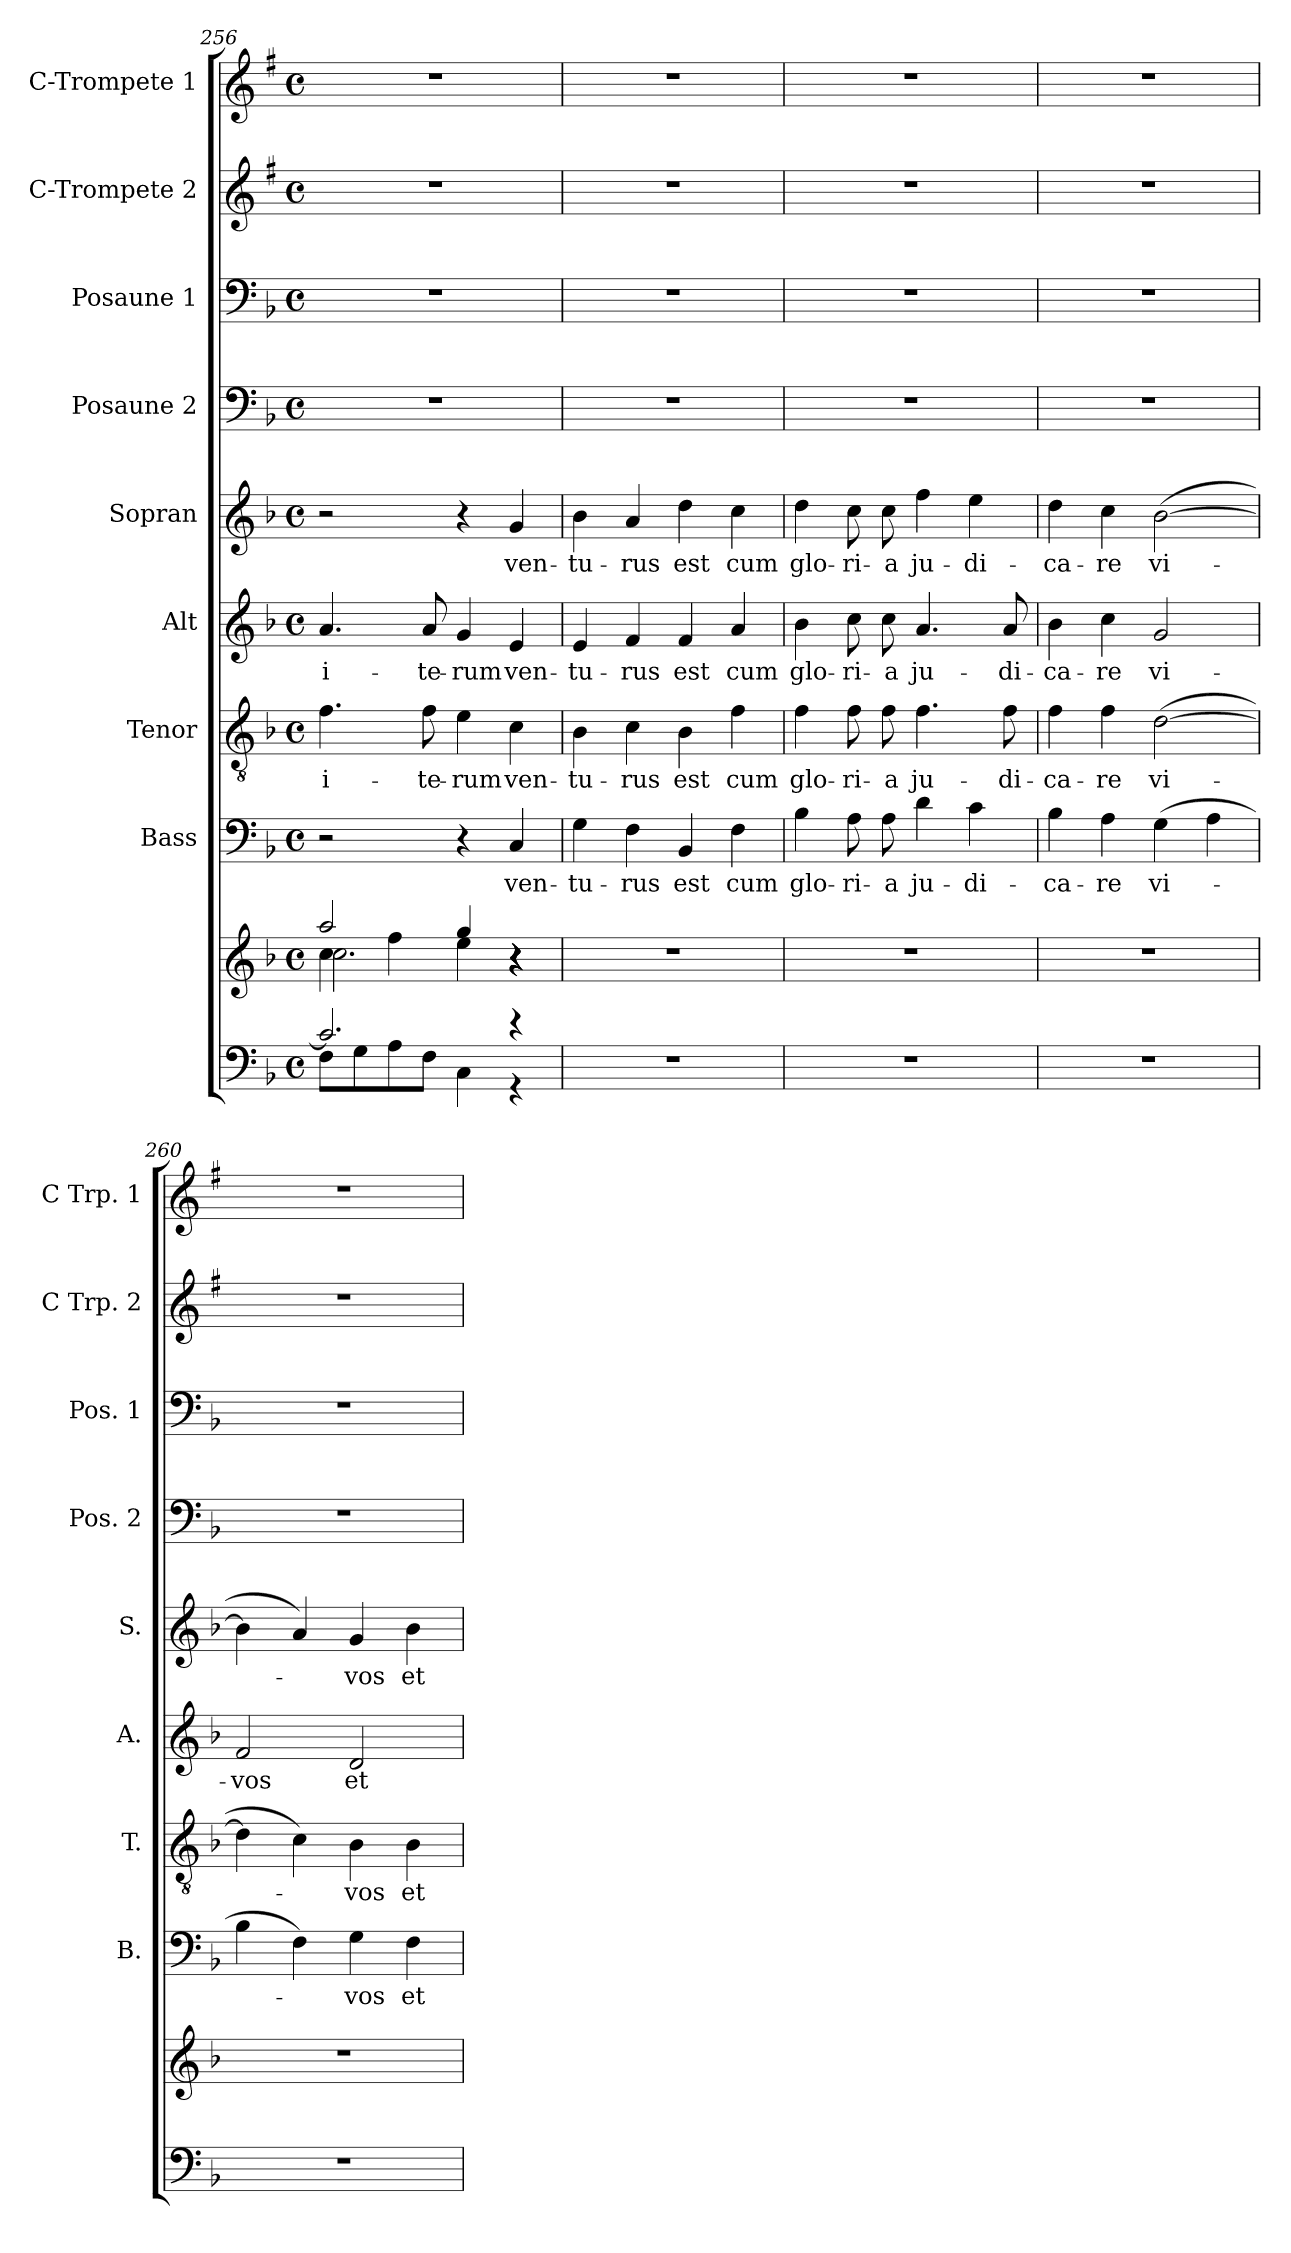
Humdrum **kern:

**kern	**kern	**kern	**text	**kern	**text	**kern	**text	**kern	**text	**kern	**kern	**kern	**kern
*part9	*part9	*part8	*part8	*part7	*part7	*part6	*part6	*part5	*part5	*part4	*part3	*part2	*part1
*staff10	*staff9	*staff8	*staff8	*staff7	*staff7	*staff6	*staff6	*staff5	*staff5	*staff4	*staff3	*staff2	*staff1
*	*	*I"Bass	*	*I"Tenor	*	*I"Alt	*	*I"Sopran	*	*I"Posaune 2	*I"Posaune 1	*I"C-Trompete 2	*I"C-Trompete 1
*	*	*I'B.	*	*I'T.	*	*I'A.	*	*I'S.	*	*I'Pos. 2	*I'Pos. 1	*I'C Trp. 2	*I'C Trp. 1
*clefF4	*clefG2	*clefF4	*	*clefGv2	*	*clefG2	*	*clefG2	*	*clefF4	*clefF4	*clefG2	*clefG2
*	*	*	*	*	*	*	*	*	*	*	*	*ITrd1c2	*ITrd1c2
*k[b-]	*k[b-]	*k[b-]	*	*k[b-]	*	*k[b-]	*	*k[b-]	*	*k[b-]	*k[b-]	*k[b-]	*k[b-]
*F:	*F:	*F:	*	*F:	*	*F:	*	*F:	*	*F:	*F:	*F:	*F:
*M4/4	*M4/4	*M4/4	*	*M4/4	*	*M4/4	*	*M4/4	*	*M4/4	*M4/4	*M4/4	*M4/4
*met(c)	*met(c)	*met(c)	*	*met(c)	*	*met(c)	*	*met(c)	*	*met(c)	*met(c)	*met(c)	*met(c)
=256	=256	=256	=256	=256	=256	=256	=256	=256	=256	=256	=256	=256	=256
*^	*^	*	*	*	*	*	*	*	*	*	*	*	*
*	*	*	*^	*	*	*	*	*	*	*	*	*	*	*	*
!	!	!	!	!	!	!	!	!LO:LY:b	!	!LO:LY:b	!	!	!	!	!	!
2.c/]	8F\L	2aa/	4cc\	2.cc\	2r	.	4.f\	i-	4.a/	i-	2r	.	1r	1r	1r	1r
.	8G\	.	.	.	.	.	.	.	.	.	.	.	.	.	.	.
.	8A\	.	4ff\	.	.	.	.	.	.	.	.	.	.	.	.	.
!	!	!	!	!	!	!	!	!LO:LY:b	!	!LO:LY:b	!	!	!	!	!	!
.	8F\J	.	.	.	.	.	8f\	-te-	8a/	-te-	.	.	.	.	.	.
!	!	!	!	!	!	!	!	!LO:LY:b	!	!LO:LY:b	!	!	!	!	!	!
.	4C\	4gg/	4ee\	.	4r	.	4e\	-rum	4g/	-rum	4r	.	.	.	.	.
!	!	!	!	!	!	!LO:LY:b	!	!LO:LY:b	!	!LO:LY:b	!	!LO:LY:b	!	!	!	!
4r	4r	4r	4r	4r	4C/	ven-	4c\	ven-	4e/	ven-	4g/	ven-	.	.	.	.
=257	=257	=257	=257	=257	=257	=257	=257	=257	=257	=257	=257	=257	=257	=257	=257	=257
!	!	!	!	!	!	!LO:LY:b	!	!LO:LY:b	!	!LO:LY:b	!	!LO:LY:b	!	!	!	!
*v	*v	*	*	*	*	*	*	*	*	*	*	*	*	*	*	*
*	*v	*v	*v	*	*	*	*	*	*	*	*	*	*	*	*
1r	1r	4G\	-tu-	4B-\	-tu-	4e/	-tu-	4b-\	-tu-	1r	1r	1r	1r
!	!	!	!LO:LY:b	!	!LO:LY:b	!	!LO:LY:b	!	!LO:LY:b	!	!	!	!
.	.	4F\	-rus	4c\	-rus	4f/	-rus	4a/	-rus	.	.	.	.
!	!	!	!LO:LY:b	!	!LO:LY:b	!	!LO:LY:b	!	!LO:LY:b	!	!	!	!
.	.	4BB-/	est	4B-\	est	4f/	est	4dd\	est	.	.	.	.
!	!	!	!LO:LY:b	!	!LO:LY:b	!	!LO:LY:b	!	!LO:LY:b	!	!	!	!
.	.	4F\	cum	4f\	cum	4a/	cum	4cc\	cum	.	.	.	.
=258	=258	=258	=258	=258	=258	=258	=258	=258	=258	=258	=258	=258	=258
!	!	!	!LO:LY:b	!	!LO:LY:b	!	!LO:LY:b	!	!LO:LY:b	!	!	!	!
1r	1r	4B-\	glo-	4f\	glo-	4b-\	glo-	4dd\	glo-	1r	1r	1r	1r
!	!	!	!LO:LY:b	!	!LO:LY:b	!	!LO:LY:b	!	!LO:LY:b	!	!	!	!
.	.	8A\	-ri-	8f\	-ri-	8cc\	-ri-	8cc\	-ri-	.	.	.	.
!	!	!	!LO:LY:b	!	!LO:LY:b	!	!LO:LY:b	!	!LO:LY:b	!	!	!	!
.	.	8A\	-a	8f\	-a	8cc\	-a	8cc\	-a	.	.	.	.
!	!	!	!LO:LY:b	!	!LO:LY:b	!	!LO:LY:b	!	!LO:LY:b	!	!	!	!
.	.	4d\	ju-	4.f\	ju-	4.a/	ju-	4ff\	ju-	.	.	.	.
!	!	!	!LO:LY:b	!	!	!	!	!	!LO:LY:b	!	!	!	!
.	.	4c\	-di-	.	.	.	.	4ee\	-di-	.	.	.	.
!	!	!	!	!	!LO:LY:b	!	!LO:LY:b	!	!	!	!	!	!
.	.	.	.	8f\	-di-	8a/	-di-	.	.	.	.	.	.
!!LO:PB:g=z
=259	=259	=259	=259	=259	=259	=259	=259	=259	=259	=259	=259	=259	=259
!	!	!	!LO:LY:b	!	!LO:LY:b	!	!LO:LY:b	!	!LO:LY:b	!	!	!	!
1r	1r	4B-\	-ca-	4f\	-ca-	4b-\	-ca-	4dd\	-ca-	1r	1r	1r	1r
!	!	!	!LO:LY:b	!	!LO:LY:b	!	!LO:LY:b	!	!LO:LY:b	!	!	!	!
.	.	4A\	-re	4f\	-re	4cc\	-re	4cc\	-re	.	.	.	.
!	!	!	!LO:LY:b	!	!LO:LY:b	!	!LO:LY:b	!	!LO:LY:b	!	!	!	!
.	.	(>4G\	vi-	(>[2d\	vi-	2g/	vi-	(>[2b-\	vi-	.	.	.	.
.	.	4A\	.	.	.	.	.	.	.	.	.	.	.
=260	=260	=260	=260	=260	=260	=260	=260	=260	=260	=260	=260	=260	=260
!	!	!	!	!	!	!	!LO:LY:b	!	!	!	!	!	!
1r	1r	4B-\	.	4d\]	.	2f/	-vos	4b-\]	.	1r	1r	1r	1r
.	.	4F\)	.	4c\)	.	.	.	4a/)	.	.	.	.	.
!	!	!	!LO:LY:b	!	!LO:LY:b	!	!LO:LY:b	!	!LO:LY:b	!	!	!	!
.	.	4G\	-vos	4B-\	-vos	2d/	et	4g/	-vos	.	.	.	.
!	!	!	!LO:LY:b	!	!LO:LY:b	!	!	!	!LO:LY:b	!	!	!	!
.	.	4F\	et	4B-\	et	.	.	4b-\	et	.	.	.	.
=	=	=	=	=	=	=	=	=	=	=	=	=	=
*-	*-	*-	*-	*-	*-	*-	*-	*-	*-	*-	*-	*-	*-
